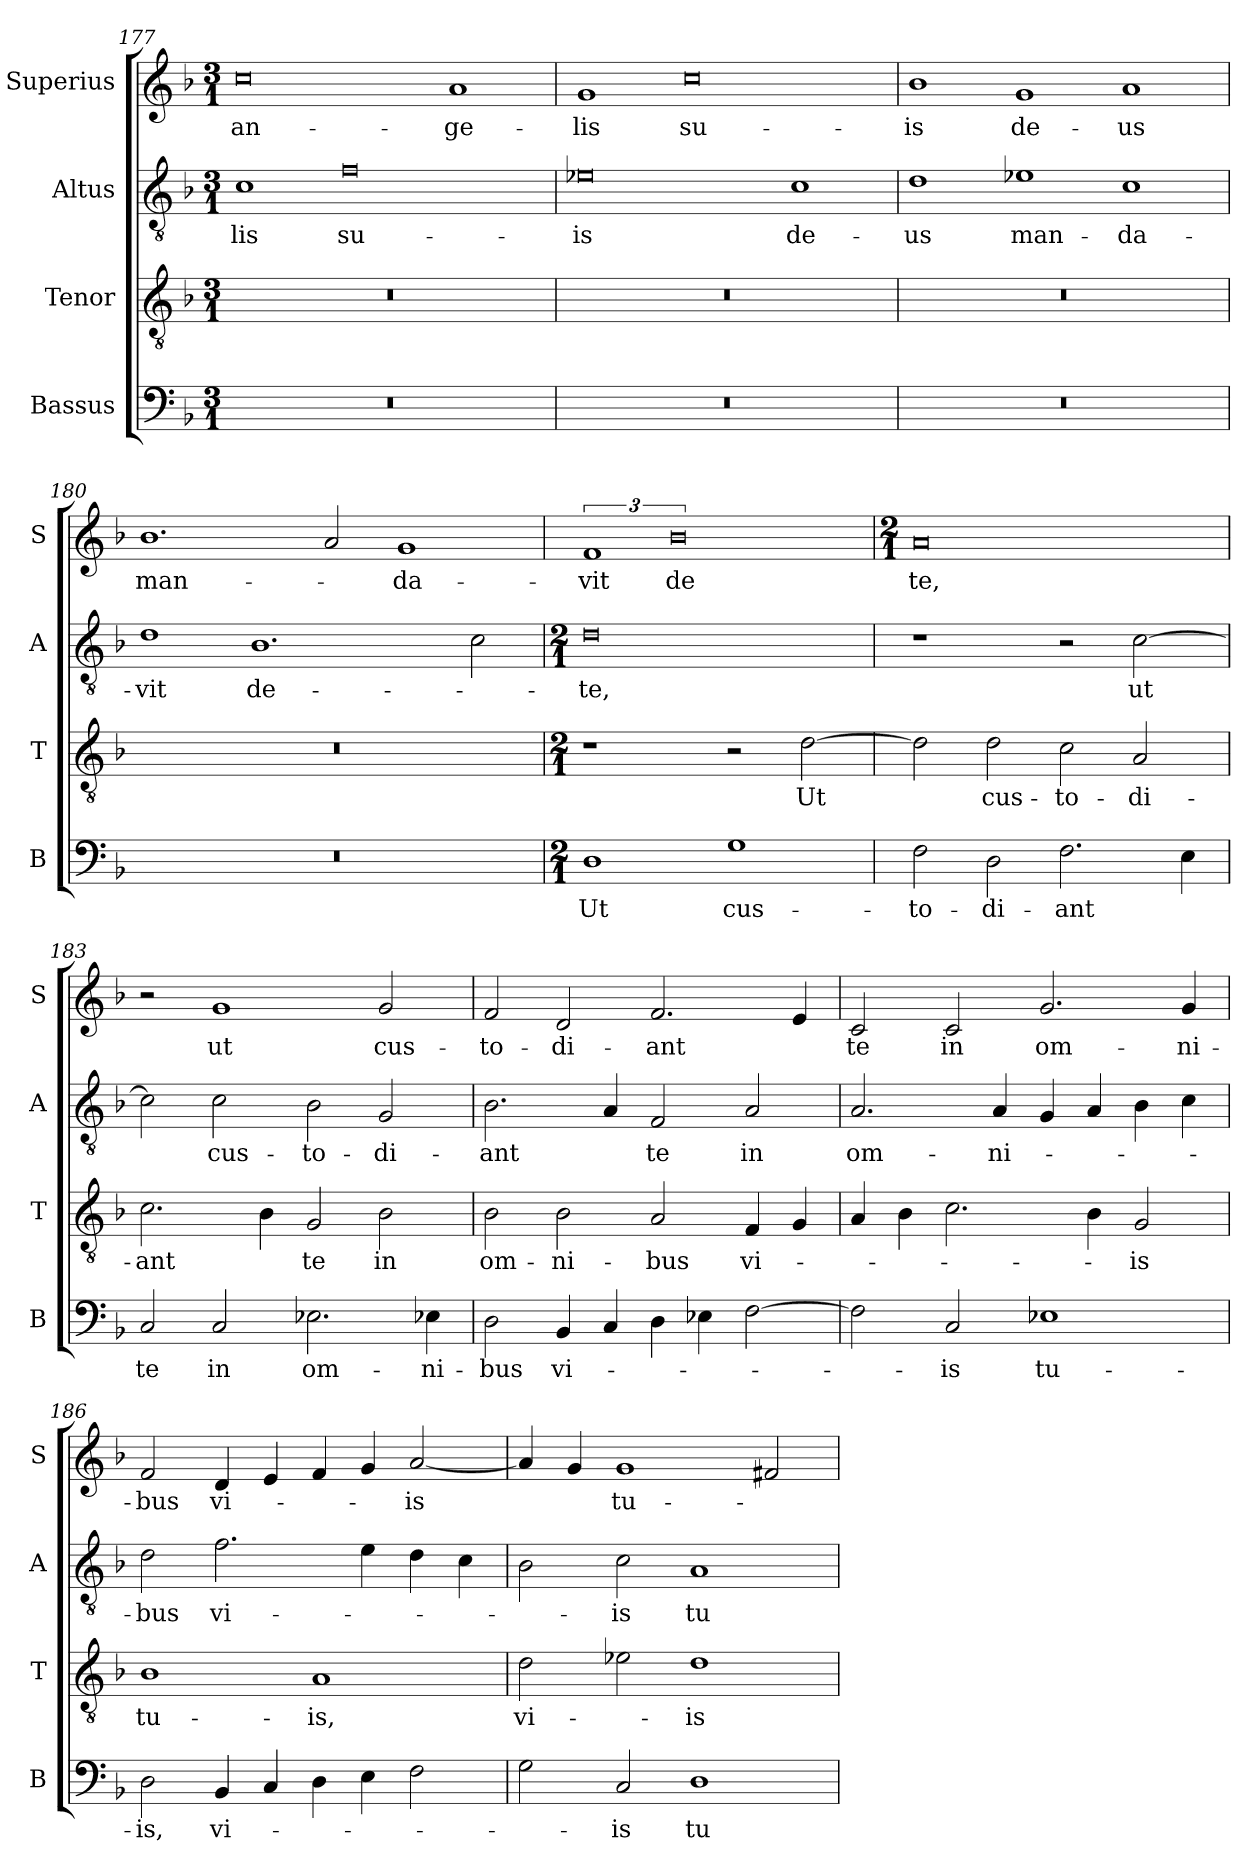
**kern	**text	**kern	**text	**kern	**text	**kern	**text
*part4	*part4	*part3	*part3	*part2	*part2	*part1	*part1
*staff4	*staff4	*staff3	*staff3	*staff2	*staff2	*staff1	*staff1
*I"Bassus	*	*I"Tenor	*	*I"Altus	*	*I"Superius	*
*I'B	*	*I'T	*	*I'A	*	*I'S	*
*clefF4	*	*clefGv2	*	*clefGv2	*	*clefG2	*
*k[b-]	*	*k[b-]	*	*k[b-]	*	*k[b-]	*
*M3/1	*	*M3/1	*	*M3/1	*	*M3/1	*
=177	=177	=177	=177	=177	=177	=177	=177
0.r	.	0.r	.	1c	-lis	0cc	an-
.	.	.	.	0f	su-	.	.
.	.	.	.	.	.	1a	-ge-
=178	=178	=178	=178	=178	=178	=178	=178
0.r	.	0.r	.	0e-X	-is	1g	-lis
.	.	.	.	.	.	0cc	su-
.	.	.	.	1c	de-	.	.
=179	=179	=179	=179	=179	=179	=179	=179
0.r	.	0.r	.	1d	-us	1b-	-is
.	.	.	.	1e-X	man-	1g	de-
.	.	.	.	1c	-da-	1a	-us
=180	=180	=180	=180	=180	=180	=180	=180
0.r	.	0.r	.	1d	-vit	1.b-	man-
.	.	.	.	1.B-	de-	.	.
.	.	.	.	.	.	2a/	.
.	.	.	.	.	.	1g	-da-
.	.	.	.	2c\	.	.	.
=181	=181	=181	=181	=181	=181	=181	=181
*M2/1	*	*M2/1	*	*M2/1	*	*	*
1D	Ut	1r	.	0d	-te,	3%2f	-vit
.	.	.	.	.	.	3%4b-	de
1G	cus-	2r	.	.	.	.	.
.	.	[2d\	Ut	.	.	.	.
=182	=182	=182	=182	=182	=182	=182	=182
*	*	*	*	*	*	*M2/1	*
2F\	-to-	2d\]	.	1r	.	0a	-te,
2D\	-di-	2d\	cus-	.	.	.	.
2.F\	-ant	2c\	-to-	2r	.	.	.
.	.	2A/	-di-	[2c\	ut	.	.
4E\	.	.	.	.	.	.	.
=183	=183	=183	=183	=183	=183	=183	=183
2C/	te	2.c\	-ant	2c\]	.	2r	.
2C/	in	.	.	2c\	cus-	1g	ut
.	.	4B-\	.	.	.	.	.
2.E-X\	om-	2G/	te	2B-\	-to-	.	.
.	.	2B-\	in	2G/	-di-	2g/	cus-
4E-X\	-ni-	.	.	.	.	.	.
=184	=184	=184	=184	=184	=184	=184	=184
2D\	-bus	2B-\	om-	2.B-\	-ant	2f/	-to-
4BB-/	vi-	2B-\	-ni-	.	.	2d/	-di-
4C/	.	.	.	4A/	.	.	.
4D\	.	2A/	-bus	2F/	te	2.f/	-ant
4E-X\	.	.	.	.	.	.	.
[2F\	.	4F/	vi-	2A/	in	.	.
.	.	4G/	.	.	.	4e/	.
=185	=185	=185	=185	=185	=185	=185	=185
2F\]	.	4A/	.	2.A/	om-	2c/	te
.	.	4B-\	.	.	.	.	.
2C/	-is	2.c\	.	.	.	2c/	in
.	.	.	.	4A/	-ni-	.	.
1E-X	tu-	.	.	4G/	.	2.g/	om-
.	.	4B-\	.	4A/	.	.	.
.	.	2G/	-is	4B-\	.	.	.
.	.	.	.	4c\	.	4g/	-ni-
=186	=186	=186	=186	=186	=186	=186	=186
2D\	-is,	1B-	tu-	2d\	-bus	2f/	-bus
4BB-/	vi-	.	.	2.f\	vi-	4d/	vi-
4C/	.	.	.	.	.	4e/	.
4D\	.	1A	-is,	.	.	4f/	.
4E\	.	.	.	4e\	.	4g/	.
2F\	.	.	.	4d\	.	[2a/	-is
.	.	.	.	4c\	.	.	.
=187	=187	=187	=187	=187	=187	=187	=187
2G\	.	2d\	vi-	2B-\	.	4a/]	.
.	.	.	.	.	.	4g/	.
2C/	-is	2e-X\	.	2c\	-is	1g	tu-
1D	tu-	1d	-is	1A	tu-	.	.
.	.	.	.	.	.	2f#X/	.
=	=	=	=	=	=	=	=
*-	*-	*-	*-	*-	*-	*-	*-
